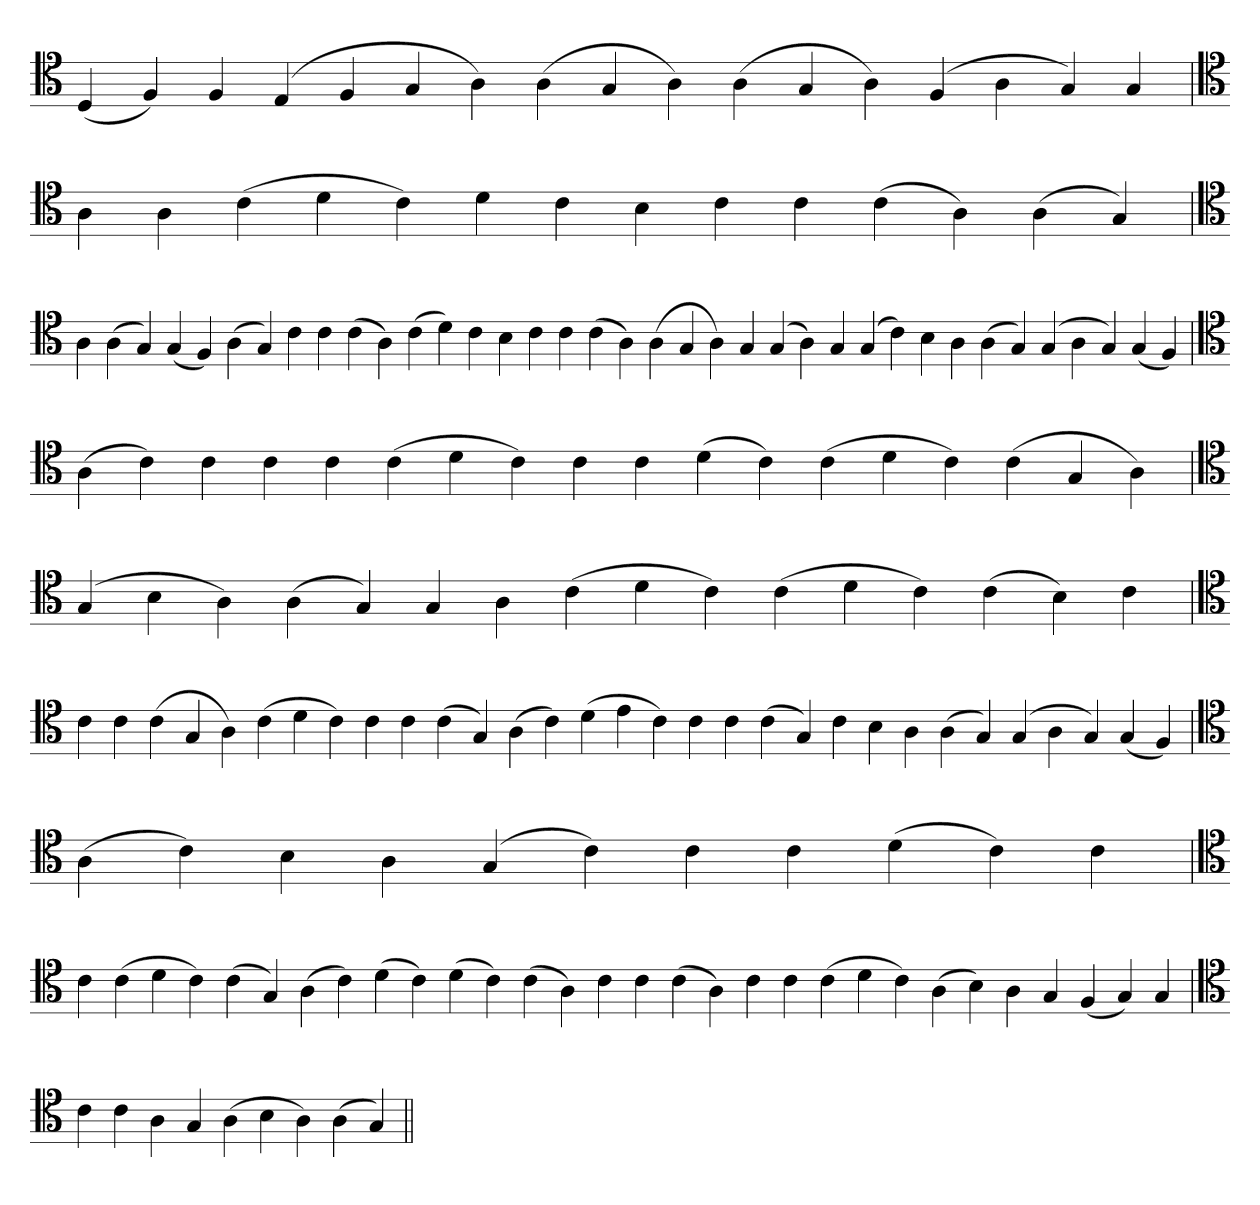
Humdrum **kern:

**kern
*part1
*staff1
*clefC4
=
(4D
4F)
4F
(4E
4F
4G
4A)
(4A
4G
4A)
(4A
4G
4A)
(4F
4A
4G)
4G
=`
*clefC4
4A
4A
(4c
4d
4c)
4d
4c
4B
4c
4c
(4c
4A)
(4A
4G)
='
*clefC4
4A
(4A
4G)
(4G
4F)
(4A
4G)
4c
4c
(4c
4A)
(4c
4d)
4c
4B
4c
4c
(4c
4A)
(4A
4G
4A)
4G
(4G
4A)
4G
(4G
4c)
4B
4A
(4A
4G)
(4G
4A
4G)
(4G
4F)
=
*clefC4
(4A
4c)
4c
4c
4c
(4c
4d
4c)
4c
4c
(4d
4c)
(4c
4d
4c)
(4c
4G
4A)
=`
*clefC4
(4G
4B
4A)
(4A
4G)
4G
4A
(4c
4d
4c)
(4c
4d
4c)
(4c
4B)
4c
='
*clefC4
4c
4c
(4c
4G
4A)
(4c
4d
4c)
4c
4c
(4c
4G)
(4A
4c)
(4d
4e
4c)
4c
4c
(4c
4G)
4c
4B
4A
(4A
4G)
(4G
4A
4G)
(4G
4F)
=
*clefC4
(4A
4c)
4B
4A
(4G
4c)
4c
4c
(4d
4c)
4c
=`
*clefC4
4c
(4c
4d
4c)
(4c
4G)
(4A
4c)
(4d
4c)
(4d
4c)
(4c
4A)
4c
4c
(4c
4A)
4c
4c
(4c
4d
4c)
(4A
4B)
4A
4G
(4F
4G)
4G
=`
*clefC4
4c
4c
4A
4G
(4A
4B
4A)
(4A
4G)
=||
*-
